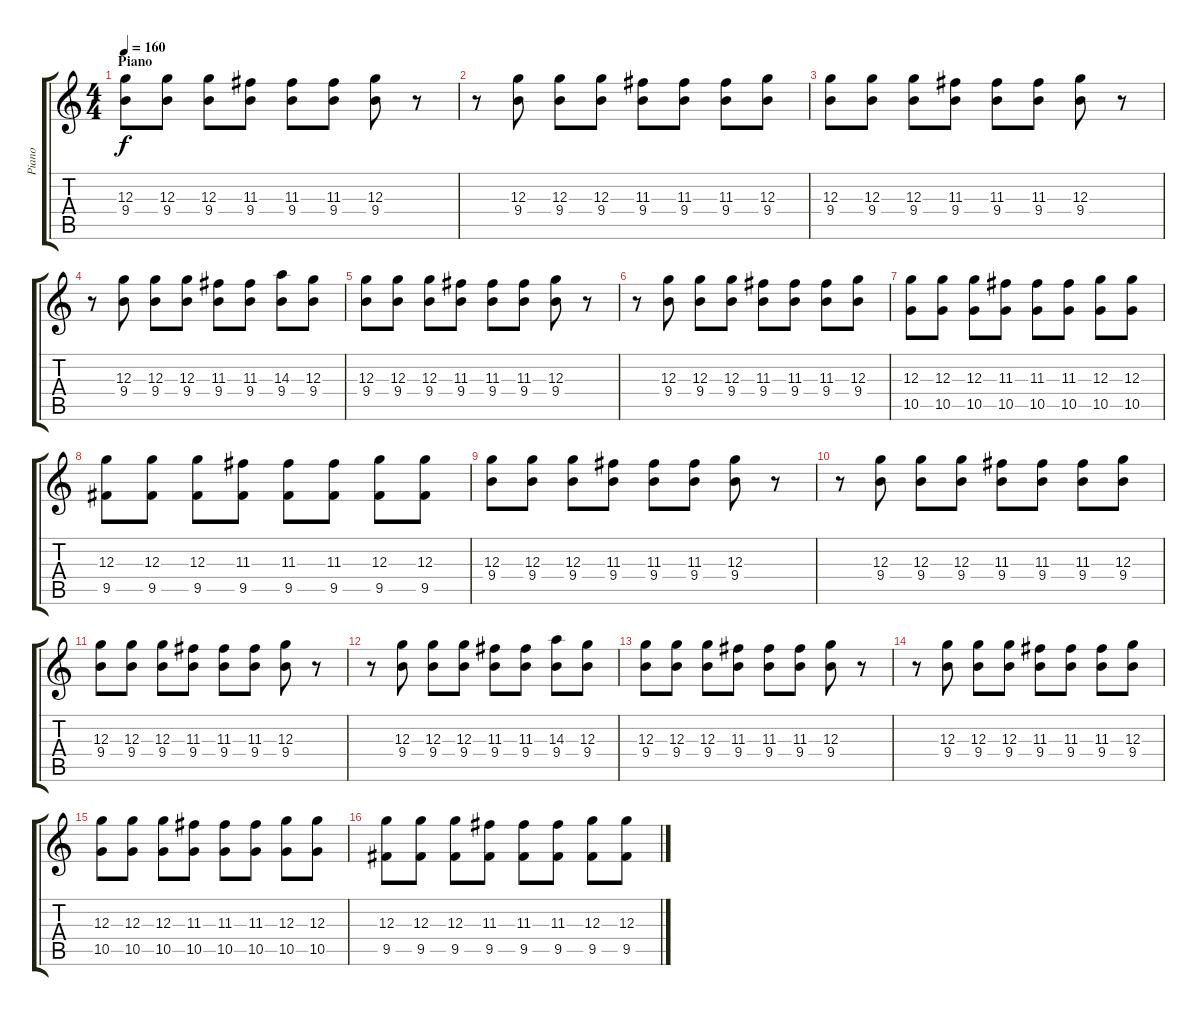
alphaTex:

\track ("Piano" "Piano") {instrument distortionguitar}
\staff {score tabs}
\tuning (E4 B3 G3 D3 A2 E2) {hide}
\ts (4 4)
\section ("" "Piano")
\tempo 160
\clef g2
\ks c
(12.3 9.4).8{dy f} (12.3 9.4).8 (12.3 9.4).8 (11.3 9.4).8 (11.3 9.4).8 (11.3 9.4).8 (12.3 9.4).8 r.8 |
r.8 (12.3 9.4).8 (12.3 9.4).8 (12.3 9.4).8 (11.3 9.4).8 (11.3 9.4).8 (11.3 9.4).8 (12.3 9.4).8 |
(12.3 9.4).8 (12.3 9.4).8 (12.3 9.4).8 (11.3 9.4).8 (11.3 9.4).8 (11.3 9.4).8 (12.3 9.4).8 r.8 |
r.8 (12.3 9.4).8 (12.3 9.4).8 (12.3 9.4).8 (11.3 9.4).8 (11.3 9.4).8 (14.3 9.4).8 (12.3 9.4).8 |
(12.3 9.4).8 (12.3 9.4).8 (12.3 9.4).8 (11.3 9.4).8 (11.3 9.4).8 (11.3 9.4).8 (12.3 9.4).8 r.8 |
r.8 (12.3 9.4).8 (12.3 9.4).8 (12.3 9.4).8 (11.3 9.4).8 (11.3 9.4).8 (11.3 9.4).8 (12.3 9.4).8 |
(12.3 10.5).8 (12.3 10.5).8 (12.3 10.5).8 (11.3 10.5).8 (11.3 10.5).8 (11.3 10.5).8 (12.3 10.5).8 (12.3 10.5).8 |
(12.3 9.5).8 (12.3 9.5).8 (12.3 9.5).8 (11.3 9.5).8 (11.3 9.5).8 (11.3 9.5).8 (12.3 9.5).8 (12.3 9.5).8 |
(12.3 9.4).8 (12.3 9.4).8 (12.3 9.4).8 (11.3 9.4).8 (11.3 9.4).8 (11.3 9.4).8 (12.3 9.4).8 r.8 |
r.8 (12.3 9.4).8 (12.3 9.4).8 (12.3 9.4).8 (11.3 9.4).8 (11.3 9.4).8 (11.3 9.4).8 (12.3 9.4).8 |
(12.3 9.4).8 (12.3 9.4).8 (12.3 9.4).8 (11.3 9.4).8 (11.3 9.4).8 (11.3 9.4).8 (12.3 9.4).8 r.8 |
r.8 (12.3 9.4).8 (12.3 9.4).8 (12.3 9.4).8 (11.3 9.4).8 (11.3 9.4).8 (14.3 9.4).8 (12.3 9.4).8 |
(12.3 9.4).8 (12.3 9.4).8 (12.3 9.4).8 (11.3 9.4).8 (11.3 9.4).8 (11.3 9.4).8 (12.3 9.4).8 r.8 |
r.8 (12.3 9.4).8 (12.3 9.4).8 (12.3 9.4).8 (11.3 9.4).8 (11.3 9.4).8 (11.3 9.4).8 (12.3 9.4).8 |
(12.3 10.5).8 (12.3 10.5).8 (12.3 10.5).8 (11.3 10.5).8 (11.3 10.5).8 (11.3 10.5).8 (12.3 10.5).8 (12.3 10.5).8 |
(12.3 9.5).8 (12.3 9.5).8 (12.3 9.5).8 (11.3 9.5).8 (11.3 9.5).8 (11.3 9.5).8 (12.3 9.5).8 (12.3 9.5).8
